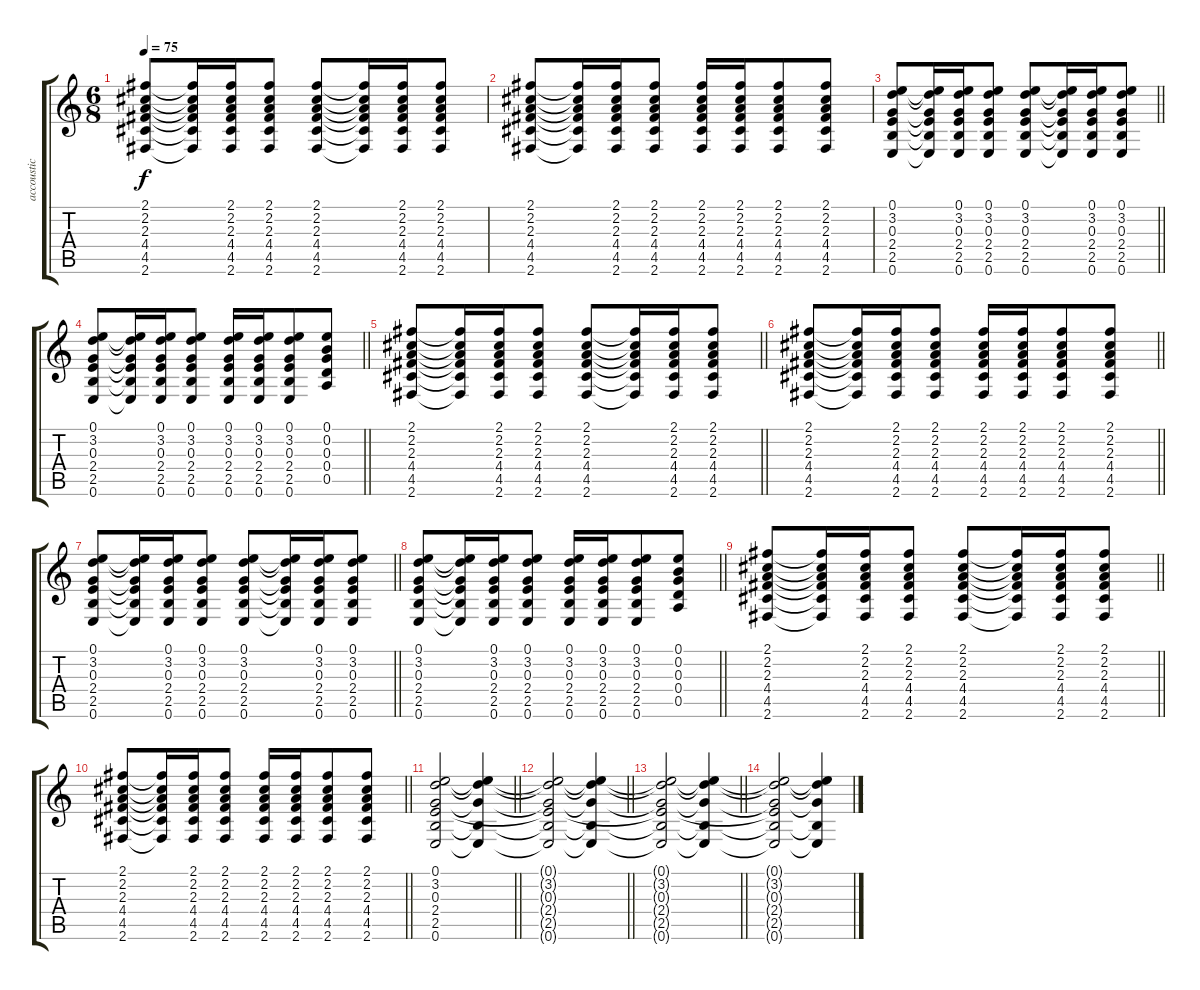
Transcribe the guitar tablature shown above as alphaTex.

\track ("accoustic guitar " "accoustic ") {instrument acousticguitarnylon}
\staff {score tabs}
\tuning (E4 B3 G3 D3 A2 E2) {hide}
\ts (6 8)
\tempo 75
\clef g2
\ks c
(2.1 2.2 2.3 4.4 4.5 2.6).8{dy f} (2.1{t} 2.2{t} 2.3{t} 4.4{t} 4.5{t} 2.6{t}).16 (2.1 2.2 2.3 4.4 4.5 2.6).16 (2.1 2.2 2.3 4.4 4.5 2.6).8 (2.1 2.2 2.3 4.4 4.5 2.6).8 (2.1{t} 2.2{t} 2.3{t} 4.4{t} 4.5{t} 2.6{t}).16 (2.1 2.2 2.3 4.4 4.5 2.6).16 (2.1 2.2 2.3 4.4 4.5 2.6).8 |
(2.1 2.2 2.3 4.4 4.5 2.6).8 (2.1{t} 2.2{t} 2.3{t} 4.4{t} 4.5{t} 2.6{t}).16 (2.1 2.2 2.3 4.4 4.5 2.6).16 (2.1 2.2 2.3 4.4 4.5 2.6).8 (2.1 2.2 2.3 4.4 4.5 2.6).16 (2.1 2.2 2.3 4.4 4.5 2.6).16 (2.1 2.2 2.3 4.4 4.5 2.6).8 (2.1 2.2 2.3 4.4 4.5 2.6).8 |
\barLineRight lightlight
(0.1 3.2 0.3 2.4 2.5 0.6).8 (0.1{t} 3.2{t} 0.3{t} 2.4{t} 2.5{t} 0.6{t}).16 (0.1 3.2 0.3 2.4 2.5 0.6).16 (0.1 3.2 0.3 2.4 2.5 0.6).8 (0.1 3.2 0.3 2.4 2.5 0.6).8 (0.1{t} 3.2{t} 0.3{t} 2.4{t} 2.5{t} 0.6{t}).16 (0.1 3.2 0.3 2.4 2.5 0.6).16 (0.1 3.2 0.3 2.4 2.5 0.6).8 |
\barLineRight lightlight
(0.1 3.2 0.3 2.4 2.5 0.6).8 (0.1{t} 3.2{t} 0.3{t} 2.4{t} 2.5{t} 0.6{t}).16 (0.1 3.2 0.3 2.4 2.5 0.6).16 (0.1 3.2 0.3 2.4 2.5 0.6).8 (0.1 3.2 0.3 2.4 2.5 0.6).16 (0.1 3.2 0.3 2.4 2.5 0.6).16 (0.1 3.2 0.3 2.4 2.5 0.6).8 (0.1 0.2 0.3 0.4 0.5).8 |
\barLineRight lightlight
(2.1 2.2 2.3 4.4 4.5 2.6).8 (2.1{t} 2.2{t} 2.3{t} 4.4{t} 4.5{t} 2.6{t}).16 (2.1 2.2 2.3 4.4 4.5 2.6).16 (2.1 2.2 2.3 4.4 4.5 2.6).8 (2.1 2.2 2.3 4.4 4.5 2.6).8 (2.1{t} 2.2{t} 2.3{t} 4.4{t} 4.5{t} 2.6{t}).16 (2.1 2.2 2.3 4.4 4.5 2.6).16 (2.1 2.2 2.3 4.4 4.5 2.6).8 |
\barLineRight lightlight
(2.1 2.2 2.3 4.4 4.5 2.6).8 (2.1{t} 2.2{t} 2.3{t} 4.4{t} 4.5{t} 2.6{t}).16 (2.1 2.2 2.3 4.4 4.5 2.6).16 (2.1 2.2 2.3 4.4 4.5 2.6).8 (2.1 2.2 2.3 4.4 4.5 2.6).16 (2.1 2.2 2.3 4.4 4.5 2.6).16 (2.1 2.2 2.3 4.4 4.5 2.6).8 (2.1 2.2 2.3 4.4 4.5 2.6).8 |
\barLineRight lightlight
(0.1 3.2 0.3 2.4 2.5 0.6).8 (0.1{t} 3.2{t} 0.3{t} 2.4{t} 2.5{t} 0.6{t}).16 (0.1 3.2 0.3 2.4 2.5 0.6).16 (0.1 3.2 0.3 2.4 2.5 0.6).8 (0.1 3.2 0.3 2.4 2.5 0.6).8 (0.1{t} 3.2{t} 0.3{t} 2.4{t} 2.5{t} 0.6{t}).16 (0.1 3.2 0.3 2.4 2.5 0.6).16 (0.1 3.2 0.3 2.4 2.5 0.6).8 |
\barLineRight lightlight
(0.1 3.2 0.3 2.4 2.5 0.6).8 (0.1{t} 3.2{t} 0.3{t} 2.4{t} 2.5{t} 0.6{t}).16 (0.1 3.2 0.3 2.4 2.5 0.6).16 (0.1 3.2 0.3 2.4 2.5 0.6).8 (0.1 3.2 0.3 2.4 2.5 0.6).16 (0.1 3.2 0.3 2.4 2.5 0.6).16 (0.1 3.2 0.3 2.4 2.5 0.6).8 (0.1 0.2 0.3 0.4 0.5).8 |
\barLineRight lightlight
(2.1 2.2 2.3 4.4 4.5 2.6).8 (2.1{t} 2.2{t} 2.3{t} 4.4{t} 4.5{t} 2.6{t}).16 (2.1 2.2 2.3 4.4 4.5 2.6).16 (2.1 2.2 2.3 4.4 4.5 2.6).8 (2.1 2.2 2.3 4.4 4.5 2.6).8 (2.1{t} 2.2{t} 2.3{t} 4.4{t} 4.5{t} 2.6{t}).16 (2.1 2.2 2.3 4.4 4.5 2.6).16 (2.1 2.2 2.3 4.4 4.5 2.6).8 |
\barLineRight lightlight
(2.1 2.2 2.3 4.4 4.5 2.6).8 (2.1{t} 2.2{t} 2.3{t} 4.4{t} 4.5{t} 2.6{t}).16 (2.1 2.2 2.3 4.4 4.5 2.6).16 (2.1 2.2 2.3 4.4 4.5 2.6).8 (2.1 2.2 2.3 4.4 4.5 2.6).16 (2.1 2.2 2.3 4.4 4.5 2.6).16 (2.1 2.2 2.3 4.4 4.5 2.6).8 (2.1 2.2 2.3 4.4 4.5 2.6).8 |
\barLineRight lightlight
(0.1 3.2 0.3 2.4 2.5 0.6).2 (0.1{t} 3.2{t} 0.3{t} 2.5{t} 0.6{t}).4 |
\barLineRight lightlight
(0.1{t} 3.2{t} 0.3{t} 2.4{t} 2.5{t} 0.6{t}).2 (0.1{t} 3.2{t} 0.3{t} 2.5{t} 0.6{t}).4 |
\barLineRight lightlight
(0.1{t} 3.2{t} 0.3{t} 2.4{t} 2.5{t} 0.6{t}).2 (0.1{t} 3.2{t} 0.3{t} 2.5{t} 0.6{t}).4 |
(0.1{t} 3.2{t} 0.3{t} 2.4{t} 2.5{t} 0.6{t}).2 (0.1{t} 3.2{t} 0.3{t} 2.5{t} 0.6{t}).4
